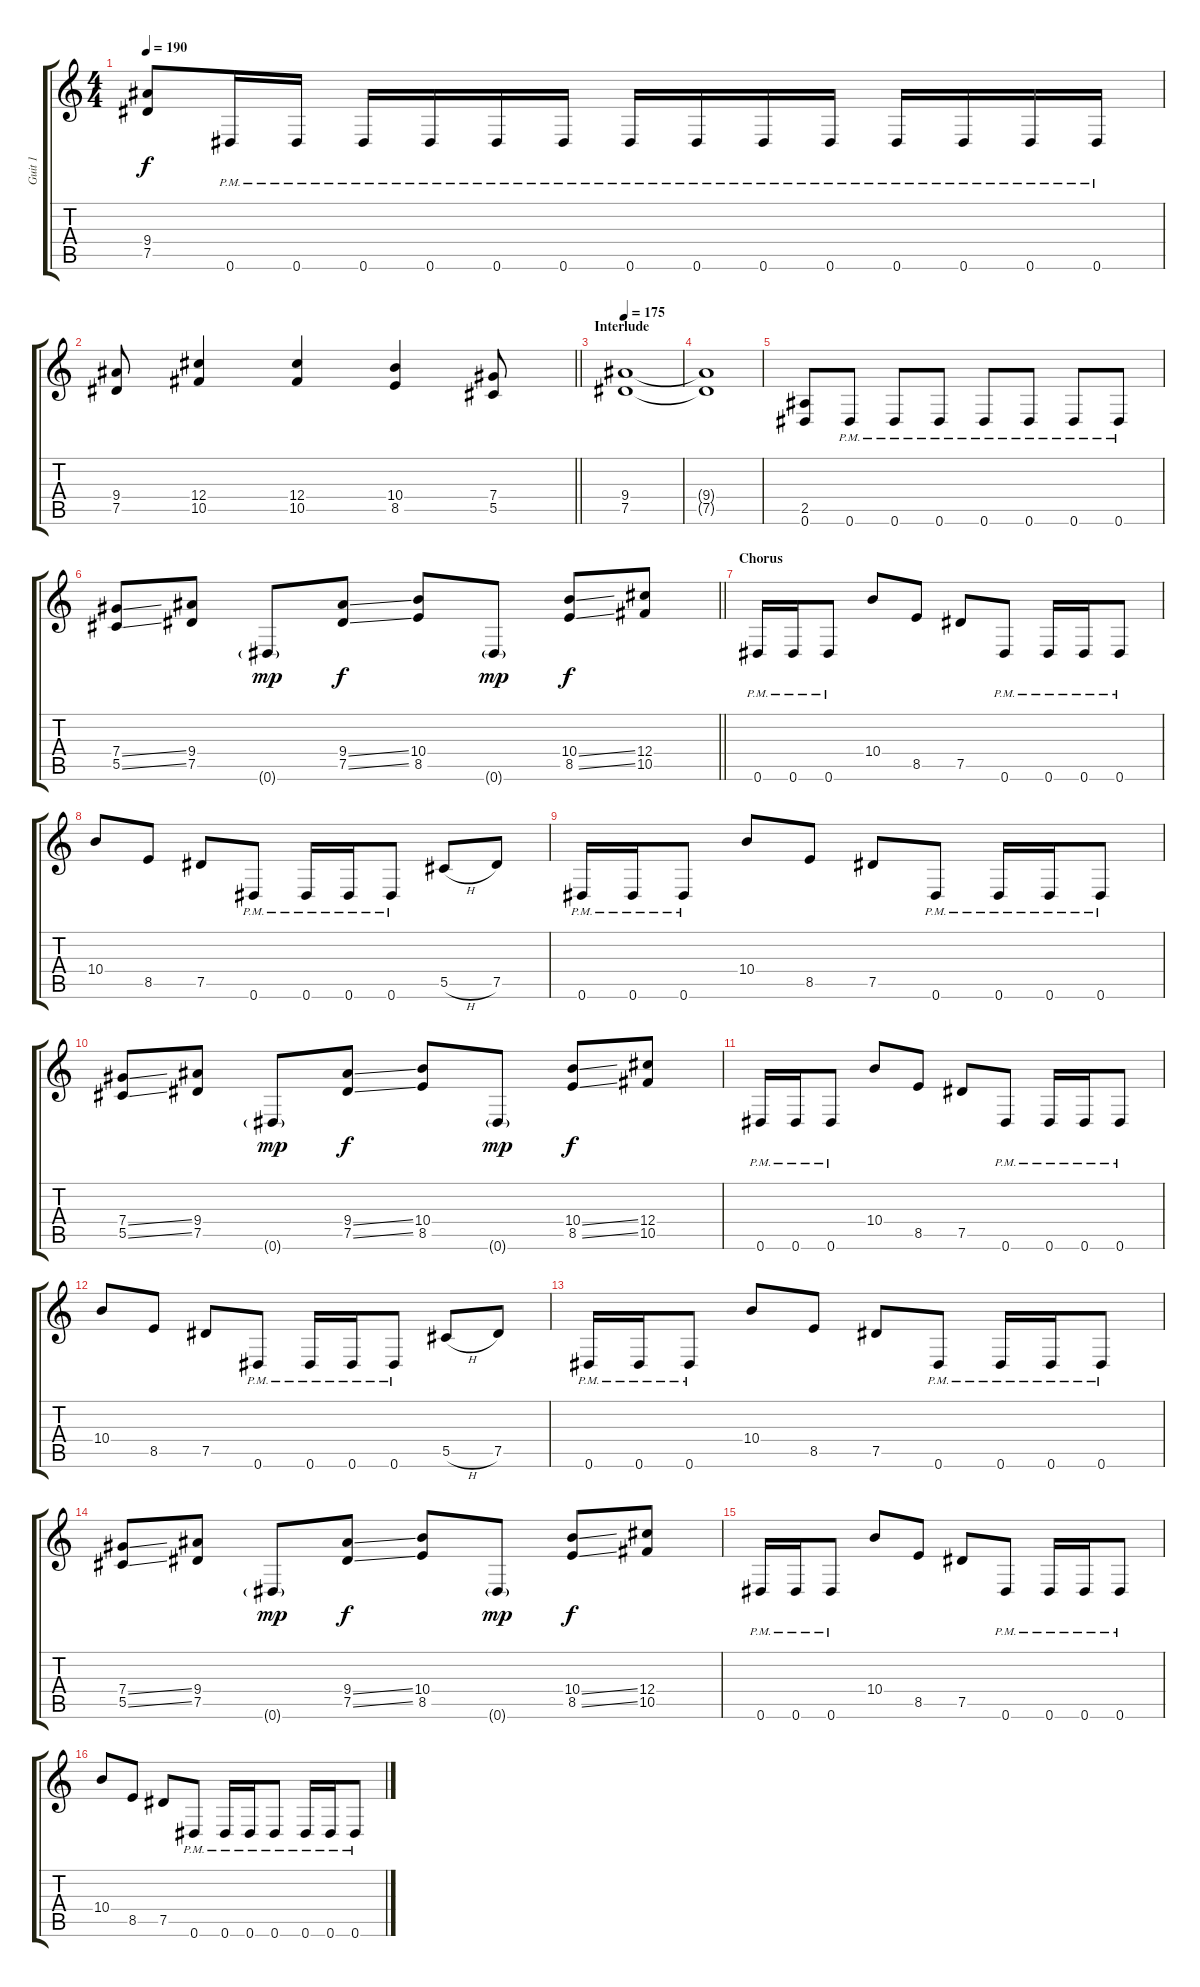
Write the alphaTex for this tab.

\track ("Guit 1" "Guit 1") {instrument distortionguitar}
\staff {score tabs}
\tuning (Eb4 Bb3 Gb3 Db3 Ab2 Eb2) {hide}
\ts (4 4)
\tempo 190
\clef g2
\ks c
(9.4 7.5).8{dy f} 0.6{pm}.16 0.6{pm}.16 0.6{pm}.16 0.6{pm}.16 0.6{pm}.16 0.6{pm}.16 0.6{pm}.16 0.6{pm}.16 0.6{pm}.16 0.6{pm}.16 0.6{pm}.16 0.6{pm}.16 0.6{pm}.16 0.6{pm}.16 |
\barLineRight lightlight
(9.4 7.5).8 (12.4 10.5).4 (12.4 10.5).4 (10.4 8.5).4 (7.4 5.5).8 |
\section ("" "Interlude")
\tempo 175
(9.4 7.5).1 |
(9.4{t} 7.5{t}).1 |
(2.5 0.6).8 0.6{pm}.8 0.6{pm}.8 0.6{pm}.8 0.6{pm}.8 0.6{pm}.8 0.6{pm}.8 0.6{pm}.8 |
\barLineRight lightlight
(7.4{ss} 5.5{ss}).8 (9.4 7.5).8 0.6{g}.8{dy mp} (9.4{ss} 7.5{ss}).8{dy f} (10.4 8.5).8 0.6{g}.8{dy mp} (10.4{ss} 8.5{ss}).8{dy f} (12.4 10.5).8 |
\section ("" "Chorus")
0.6{pm}.16 0.6{pm}.16 0.6{pm}.8 10.4.8 8.5.8 7.5.8 0.6{pm}.8 0.6{pm}.16 0.6{pm}.16 0.6{pm}.8 |
10.4.8 8.5.8 7.5.8 0.6{pm}.8 0.6{pm}.16 0.6{pm}.16 0.6{pm}.8 5.5{h}.8 7.5.8 |
0.6{pm}.16 0.6{pm}.16 0.6{pm}.8 10.4.8 8.5.8 7.5.8 0.6{pm}.8 0.6{pm}.16 0.6{pm}.16 0.6{pm}.8 |
(7.4{ss} 5.5{ss}).8 (9.4 7.5).8 0.6{g}.8{dy mp} (9.4{ss} 7.5{ss}).8{dy f} (10.4 8.5).8 0.6{g}.8{dy mp} (10.4{ss} 8.5{ss}).8{dy f} (12.4 10.5).8 |
0.6{pm}.16 0.6{pm}.16 0.6{pm}.8 10.4.8 8.5.8 7.5.8 0.6{pm}.8 0.6{pm}.16 0.6{pm}.16 0.6{pm}.8 |
10.4.8 8.5.8 7.5.8 0.6{pm}.8 0.6{pm}.16 0.6{pm}.16 0.6{pm}.8 5.5{h}.8 7.5.8 |
0.6{pm}.16 0.6{pm}.16 0.6{pm}.8 10.4.8 8.5.8 7.5.8 0.6{pm}.8 0.6{pm}.16 0.6{pm}.16 0.6{pm}.8 |
(7.4{ss} 5.5{ss}).8 (9.4 7.5).8 0.6{g}.8{dy mp} (9.4{ss} 7.5{ss}).8{dy f} (10.4 8.5).8 0.6{g}.8{dy mp} (10.4{ss} 8.5{ss}).8{dy f} (12.4 10.5).8 |
0.6{pm}.16 0.6{pm}.16 0.6{pm}.8 10.4.8 8.5.8 7.5.8 0.6{pm}.8 0.6{pm}.16 0.6{pm}.16 0.6{pm}.8 |
10.4.8 8.5.8 7.5.8 0.6{pm}.8 0.6{pm}.16 0.6{pm}.16 0.6{pm}.8 0.6{pm}.16 0.6{pm}.16 0.6{pm}.8
